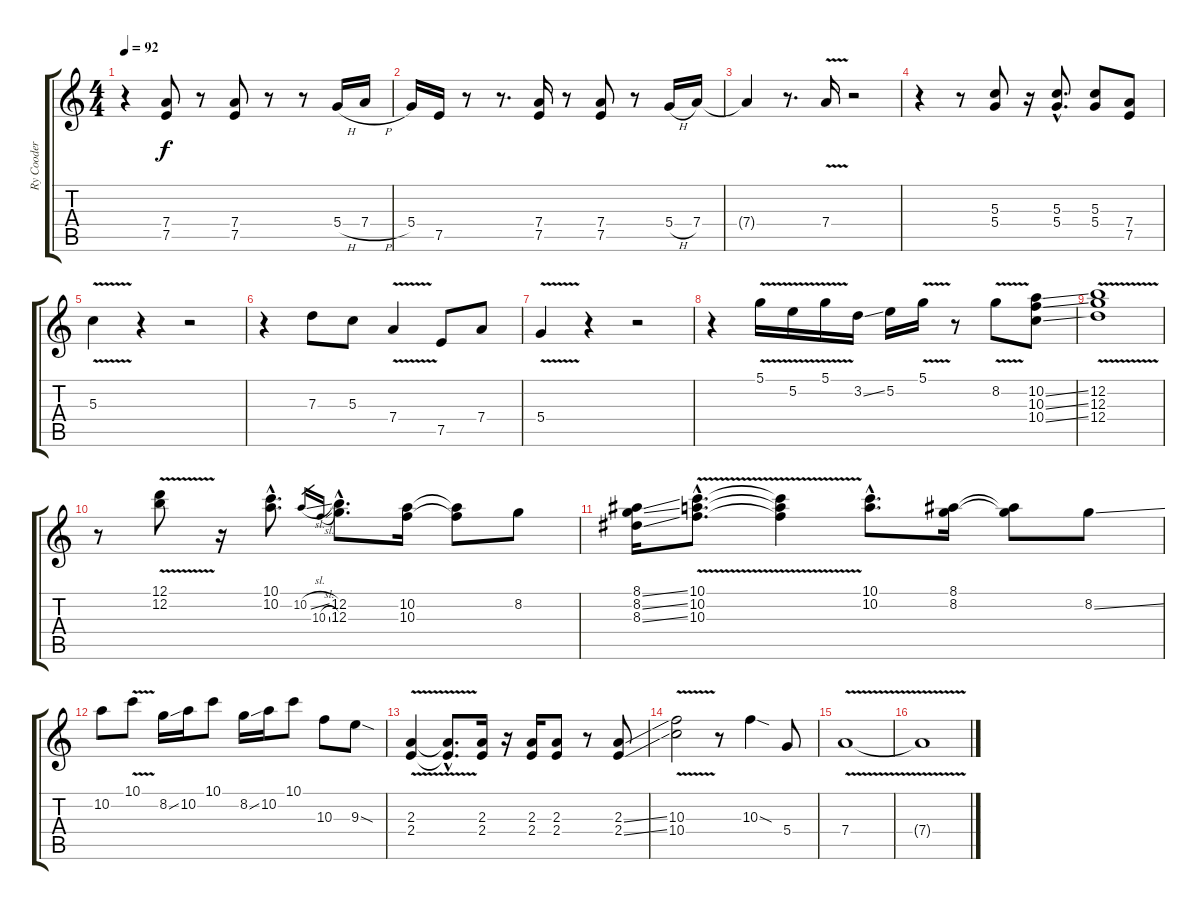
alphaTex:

\track ("Ry Cooder slide" "Ry Cooder ") {instrument distortionguitar}
\staff {score tabs}
\tuning (D4 B3 G3 D3 A2 E2) {hide}
\ts (4 4)
\tempo 92
\clef g2
\ks c
r.4{dy f} (7.4 7.5).8 r.8 (7.4 7.5).8 r.8 r.8 5.4{h}.16 7.4{h}.16 |
5.4.16 7.5.16 r.8 r.8{d} (7.4 7.5).16 r.8 (7.4 7.5).8 r.8 5.4{h}.16 7.4.16 |
7.4{t}.4 r.8{d} 7.4{v}.16 r.2 |
r.4 r.8 (5.3 5.4).8 r.16 (5.3{hac} 5.4{hac}).8{d} (5.3 5.4).8 (7.4 7.5).8 |
5.3{v}.4 r.4 r.2 |
r.4 7.3.8 5.3.8 7.4{v}.4 7.5.8 7.4.8 |
5.4{v}.4 r.4 r.2 |
r.4 5.1{v}.16 5.2{v}.16 5.1{v}.16 3.2{ss}.16 5.2.16 5.1{v}.16 r.8 8.2{v}.8 (10.2{ss} 10.3{ss} 10.4{ss}).8 |
(12.2{v} 12.3{v} 12.4{v}).1 |
r.8 (12.1{v} 12.2{v}).8 r.16 (10.1{hac} 10.2{hac}).8{d} 10.2{sl}.16{gr} 10.3{sl}.16{gr} (12.2{hac} 12.3{hac}).8{d} (10.2 10.3).16 (10.2{t} 10.3{t}).8 8.2.8 |
(8.1{ss} 8.2{ss} 8.3{ss}).16 (10.1{v hac} 10.2{v hac} 10.3{v hac}).8{d} (10.1{t} 10.2{t} 10.3{t}).4 (10.1{hac} 10.2{hac}).8{d} (8.1 8.2).16 (8.1{t} 8.2{t}).8 8.2{ss}.8 |
10.2.8 10.1{v}.8 8.2{ss}.16 10.2.16 10.1.8 8.2{ss}.16 10.2.16 10.1.8 10.3.8 9.3{sod}.8 |
(2.3{v} 2.4{v}).4 (2.3{hac t} 2.4{hac t}).8{d} (2.3 2.4).16 r.16 (2.3 2.4).16 (2.3 2.4).8 r.8 (2.3{ss} 2.4{ss}).8 |
(10.3{v} 10.4{v}).2 r.8 10.3{sod}.4 5.4.8 |
7.4{v}.1 |
7.4{t}.1{volume 8}
